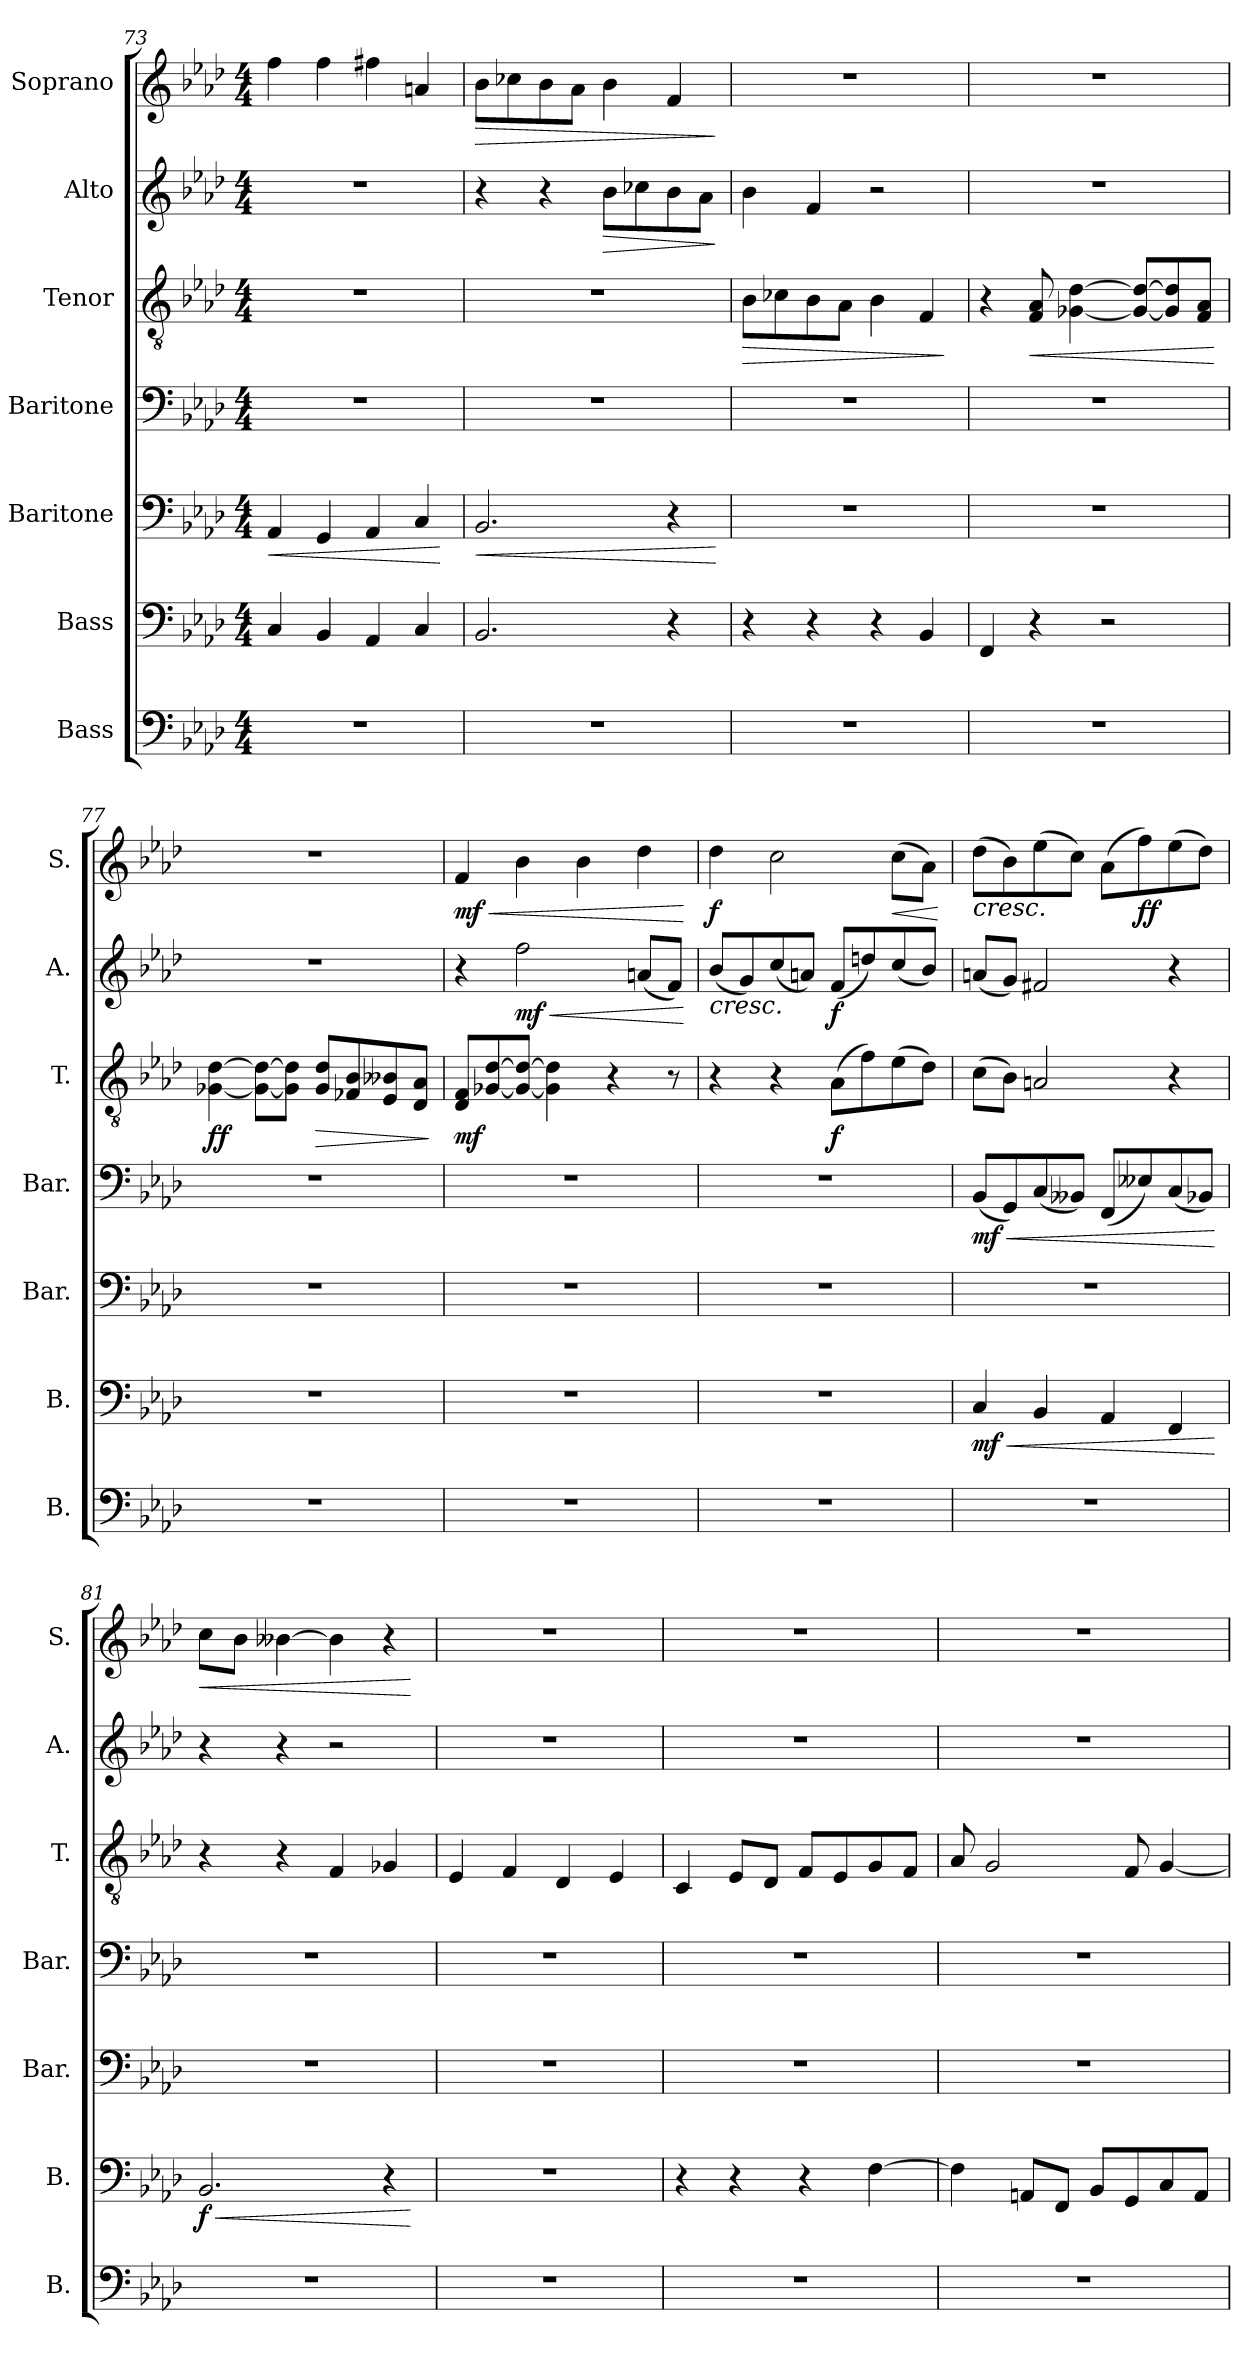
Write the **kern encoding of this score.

**kern	**kern	**dynam	**kern	**dynam	**kern	**dynam	**kern	**dynam	**kern	**dynam	**kern	**dynam
*part7	*part6	*part6	*part5	*part5	*part4	*part4	*part3	*part3	*part2	*part2	*part1	*part1
*staff7	*staff6	*staff6	*staff5	*staff5	*staff4	*staff4	*staff3	*staff3	*staff2	*staff2	*staff1	*staff1
*I"Bass	*I"Bass	*	*I"Baritone	*	*I"Baritone	*	*I"Tenor	*	*I"Alto	*	*I"Soprano	*
*I'B.	*I'B.	*	*I'Bar.	*	*I'Bar.	*	*I'T.	*	*I'A.	*	*I'S.	*
*clefF4	*clefF4	*	*clefF4	*	*clefF4	*	*clefGv2	*	*clefG2	*	*clefG2	*
*k[b-e-a-d-]	*k[b-e-a-d-]	*	*k[b-e-a-d-]	*	*k[b-e-a-d-]	*	*k[b-e-a-d-]	*	*k[b-e-a-d-]	*	*k[b-e-a-d-]	*
*M4/4	*M4/4	*	*M4/4	*	*M4/4	*	*M4/4	*	*M4/4	*	*M4/4	*
=73	=73	=73	=73	=73	=73	=73	=73	=73	=73	=73	=73	=73
!	!	!	!	!LO:HP:b	!	!	!	!	!	!	!	!
1r	4C/	.	4AA-/	<	1r	.	1r	.	1r	.	4ff\	.
.	4BB-/	.	4GG/	.	.	.	.	.	.	.	4ff\	.
.	4AA-/	.	4AA-/	.	.	.	.	.	.	.	4ff#X\	.
.	4C/	.	4C/	.	.	.	.	.	.	.	4an/	.
.	.	.	.	[	.	.	.	.	.	.	.	.
=74	=74	=74	=74	=74	=74	=74	=74	=74	=74	=74	=74	=74
!	!	!	!	!LO:HP:b	!	!	!	!	!	!	!	!LO:HP:b
1r	2.BB-/	.	2.BB-/	<	1r	.	1r	.	4r	.	8b-\L	>
.	.	.	.	.	.	.	.	.	.	.	8cc-X\	.
.	.	.	.	.	.	.	.	.	4r	.	8b-\	.
.	.	.	.	.	.	.	.	.	.	.	8a-\J	.
!	!	!	!	!	!	!	!	!	!	!LO:HP:b	!	!
.	.	.	.	.	.	.	.	.	8b-\L	>	4b-\	.
.	.	.	.	.	.	.	.	.	8cc-X\	.	.	.
.	4r	.	4r	.	.	.	.	.	8b-\	.	4f/	.
.	.	.	.	.	.	.	.	.	8a-\J	.	.	.
.	.	.	.	[	.	.	.	.	.	]	.	]
=75	=75	=75	=75	=75	=75	=75	=75	=75	=75	=75	=75	=75
!	!	!	!	!	!	!	!	!LO:HP:b	!	!	!	!
1r	4r	.	1r	.	1r	.	8B-\L	>	4b-\	.	1r	.
.	.	.	.	.	.	.	8c-X\	.	.	.	.	.
.	4r	.	.	.	.	.	8B-\	.	4f/	.	.	.
.	.	.	.	.	.	.	8A-\J	.	.	.	.	.
.	4r	.	.	.	.	.	4B-\	.	2r	.	.	.
.	4BB-/	.	.	.	.	.	4F/	.	.	.	.	.
.	.	.	.	.	.	.	.	]	.	.	.	.
=76	=76	=76	=76	=76	=76	=76	=76	=76	=76	=76	=76	=76
1r	4FF/	.	1r	.	1r	.	4r	.	1r	.	1r	.
!	!	!	!	!	!	!	!	!LO:HP:b	!	!	!	!
.	4r	.	.	.	.	.	8F/ 8A-/	<	.	.	.	.
.	.	.	.	.	.	.	[4G-X\ [4d-\	.	.	.	.	.
.	2r	.	.	.	.	.	.	.	.	.	.	.
.	.	.	.	.	.	.	8G-/_ 8d-/_L	.	.	.	.	.
.	.	.	.	.	.	.	8G-/] 8d-/]	.	.	.	.	.
.	.	.	.	.	.	.	8F/ 8A-/J	.	.	.	.	.
.	.	.	.	.	.	.	.	[	.	.	.	.
!!LO:PB:g=z
=77	=77	=77	=77	=77	=77	=77	=77	=77	=77	=77	=77	=77
!	!	!	!	!	!	!	!	!LO:DY:b	!	!	!	!
1r	1r	.	1r	.	1r	.	[4G-X\ [4d-\	ff	1r	.	1r	.
.	.	.	.	.	.	.	8G-\_ 8d-\_L	.	.	.	.	.
.	.	.	.	.	.	.	8G-\] 8d-\]J	.	.	.	.	.
!	!	!	!	!	!	!	!	!LO:HP:b	!	!	!	!
.	.	.	.	.	.	.	8G-/ 8d-/L	>	.	.	.	.
.	.	.	.	.	.	.	8F-X/ 8B-/	.	.	.	.	.
.	.	.	.	.	.	.	8E-/ 8B--X/	.	.	.	.	.
.	.	.	.	.	.	.	8D-/ 8A-/J	.	.	.	.	.
.	.	.	.	.	.	.	.	]	.	.	.	.
=78	=78	=78	=78	=78	=78	=78	=78	=78	=78	=78	=78	=78
!	!	!	!	!	!	!	!	!LO:DY:b	!	!	!	!LO:HP:b
!	!	!	!	!	!	!	!	!	!	!	!	!LO:DY:n=1:b
1r	1r	.	1r	.	1r	.	8D-/ 8F/L	mf	4r	.	4f/	< mf
.	.	.	.	.	.	.	[8G-X/ [8d-/	.	.	.	.	.
!	!	!	!	!	!	!	!	!	!	!LO:HP:b	!	!
!	!	!	!	!	!	!	!	!	!	!LO:DY:n=1:b	!	!
.	.	.	.	.	.	.	8G-/_ 8d-/_J	.	2ff\	< mf	4b-\	.
.	.	.	.	.	.	.	4G-\] 4d-\]	.	.	.	.	.
.	.	.	.	.	.	.	.	.	.	.	4b-\	.
.	.	.	.	.	.	.	4r	.	.	.	.	.
.	.	.	.	.	.	.	.	.	(8an/L	.	4dd-\	.
.	.	.	.	.	.	.	8r	.	8f/J)	.	.	.
.	.	.	.	.	.	.	.	.	.	[	.	[
=79	=79	=79	=79	=79	=79	=79	=79	=79	=79	=79	=79	=79
!	!	!	!	!	!	!	!	!	!	!LO:HP:b	!	!LO:DY:b
1r	1r	.	1r	.	1r	.	4r	.	(8b-/L	<	4dd-\	f
.	.	.	.	.	.	.	.	.	8g/)	.	.	.
.	.	.	.	.	.	.	4r	.	(8cc/	.	2cc\	.
.	.	.	.	.	.	.	.	.	8an/J)	.	.	.
!	!	!	!	!	!	!	!	!LO:DY:b	!	!LO:DY:b	!	!
.	.	.	.	.	.	.	(8A-\L	f	(8f/L	f	.	.
.	.	.	.	.	.	.	8f\)	.	8ddn/)	.	.	.
!	!	!	!	!	!	!	!	!	!	!	!	!LO:HP:b
.	.	.	.	.	.	.	(8e-\	.	(8cc/	.	(8cc\L	<
.	.	.	.	.	.	.	8d-\J)	.	8b-/J)	.	8a-\J)	.
.	.	.	.	.	.	.	.	.	.	[	.	[
=80	=80	=80	=80	=80	=80	=80	=80	=80	=80	=80	=80	=80
!	!	!LO:HP:b	!	!	!	!LO:HP:b	!	!	!	!	!	!LO:HP:b
!	!	!LO:DY:n=1:b	!	!	!	!LO:DY:n=1:b	!	!	!	!	!	!
1r	4C/	< mf	1r	.	(8BB-/L	< mf	(8c\L	.	(8an/L	.	(8dd-\L	<
.	.	.	.	.	8GG/)	.	8B-\J)	.	8g/J)	.	8b-\)	.
.	4BB-/	.	.	.	(8C/	.	2An/	.	2f#X/	.	(8ee-\	.
.	.	.	.	.	8BB--X/J)	.	.	.	.	.	8cc\J)	.
.	4AA-/	.	.	.	(8FF/L	.	.	.	.	.	(8a-\L	.
!	!	!	!	!	!	!	!	!	!	!	!	!LO:DY:b
.	.	.	.	.	8E--X/)	.	.	.	.	.	8ff\)	ff
.	4FF/	.	.	.	(8C/	.	4r	.	4r	.	(8ee-\	.
.	.	.	.	.	8BB-X/J)	.	.	.	.	.	8dd-\J)	.
.	.	[	.	.	.	[	.	.	.	.	.	[
!!LO:PB:g=z
=81	=81	=81	=81	=81	=81	=81	=81	=81	=81	=81	=81	=81
!	!	!LO:HP:b	!	!	!	!	!	!	!	!	!	!LO:HP:b
!	!	!LO:DY:n=1:b	!	!	!	!	!	!	!	!	!	!
1r	2.BB-/	< f	1r	.	1r	.	4r	.	4r	.	8cc\L	<
.	.	.	.	.	.	.	.	.	.	.	8b-\J	.
.	.	.	.	.	.	.	4r	.	4r	.	[4b--X\	.
.	.	.	.	.	.	.	4F/	.	2r	.	4b--\]	.
.	4r	.	.	.	.	.	4G-X/	.	.	.	4r	.
.	.	[	.	.	.	.	.	.	.	.	.	[
=82	=82	=82	=82	=82	=82	=82	=82	=82	=82	=82	=82	=82
1r	1r	.	1r	.	1r	.	4E-/	.	1r	.	1r	.
.	.	.	.	.	.	.	4F/	.	.	.	.	.
.	.	.	.	.	.	.	4D-/	.	.	.	.	.
.	.	.	.	.	.	.	4E-/	.	.	.	.	.
=83	=83	=83	=83	=83	=83	=83	=83	=83	=83	=83	=83	=83
1r	4r	.	1r	.	1r	.	4C/	.	1r	.	1r	.
.	4r	.	.	.	.	.	8E-/L	.	.	.	.	.
.	.	.	.	.	.	.	8D-/J	.	.	.	.	.
.	4r	.	.	.	.	.	8F/L	.	.	.	.	.
.	.	.	.	.	.	.	8E-/	.	.	.	.	.
.	[4F\	.	.	.	.	.	8G/	.	.	.	.	.
.	.	.	.	.	.	.	8F/J	.	.	.	.	.
=84	=84	=84	=84	=84	=84	=84	=84	=84	=84	=84	=84	=84
1r	4F\]	.	1r	.	1r	.	8A-/	.	1r	.	1r	.
.	.	.	.	.	.	.	2G/	.	.	.	.	.
.	8AAn/L	.	.	.	.	.	.	.	.	.	.	.
.	8FF/J	.	.	.	.	.	.	.	.	.	.	.
.	8BB-/L	.	.	.	.	.	.	.	.	.	.	.
.	8GG/	.	.	.	.	.	8F/	.	.	.	.	.
.	8C/	.	.	.	.	.	[4G/	.	.	.	.	.
.	8AA/J	.	.	.	.	.	.	.	.	.	.	.
=	=	=	=	=	=	=	=	=	=	=	=	=
*-	*-	*-	*-	*-	*-	*-	*-	*-	*-	*-	*-	*-
